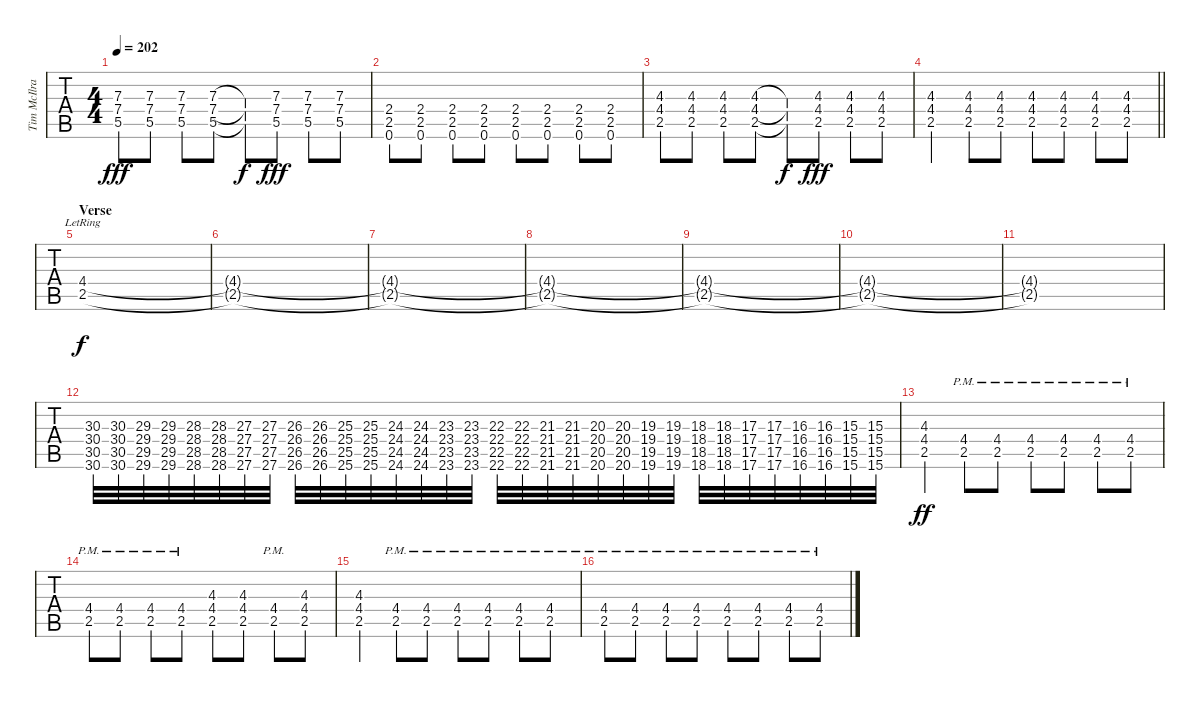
\track ("Tim McIlrath - Guitar One" "Tim McIlra") {instrument distortionguitar}
\staff {tabs}
\tuning (E4 B3 G3 D3 A2 E2) {hide}
\ts (4 4)
\tempo 202
\clef g2
\ks c
(7.3 7.4 5.5).8{dy fff} (7.3 7.4 5.5).8 (7.3 7.4 5.5).8 (7.3 7.4 5.5).8 (7.3{t} 7.4{t} 5.5{t}).8{dy f} (7.3 7.4 5.5).8{dy fff} (7.3 7.4 5.5).8 (7.3 7.4 5.5).8 |
(2.4 2.5 0.6).8 (2.4 2.5 0.6).8 (2.4 2.5 0.6).8 (2.4 2.5 0.6).8 (2.4 2.5 0.6).8 (2.4 2.5 0.6).8 (2.4 2.5 0.6).8 (2.4 2.5 0.6).8 |
(4.3 4.4 2.5).8 (4.3 4.4 2.5).8 (4.3 4.4 2.5).8 (4.3 4.4 2.5).8 (4.3{t} 4.4{t} 2.5{t}).8{dy f} (4.3 4.4 2.5).8{dy fff} (4.3 4.4 2.5).8 (4.3 4.4 2.5).8 |
\barLineRight lightlight
(4.3 4.4 2.5).4 (4.3 4.4 2.5).8 (4.3 4.4 2.5).8 (4.3 4.4 2.5).8 (4.3 4.4 2.5).8 (4.3 4.4 2.5).8 (4.3 4.4 2.5).8 |
\section ("" "Verse")
(4.4{lr} 2.5{lr}).1{dy f balance 16} |
(4.4{t} 2.5{t}).1 |
(4.4{t} 2.5{t}).1 |
(4.4{t} 2.5{t}).1 |
(4.4{t} 2.5{t}).1 |
(4.4{t} 2.5{t}).1 |
(4.4{t} 2.5{t}).1 |
(30.3 30.4 30.5 30.6).32 (30.3 30.4 30.5 30.6).32 (29.3 29.4 29.5 29.6).32 (29.3 29.4 29.5 29.6).32 (28.3 28.4 28.5 28.6).32 (28.3 28.4 28.5 28.6).32 (27.3 27.4 27.5 27.6).32 (27.3 27.4 27.5 27.6).32 (26.3 26.4 26.5 26.6).32 (26.3 26.4 26.5 26.6).32 (25.3 25.4 25.5 25.6).32 (25.3 25.4 25.5 25.6).32 (24.3 24.4 24.5 24.6).32 (24.3 24.4 24.5 24.6).32 (23.3 23.4 23.5 23.6).32 (23.3 23.4 23.5 23.6).32 (22.3 22.4 22.5 22.6).32 (22.3 22.4 22.5 22.6).32 (21.3 21.4 21.5 21.6).32 (21.3 21.4 21.5 21.6).32 (20.3 20.4 20.5 20.6).32 (20.3 20.4 20.5 20.6).32 (19.3 19.4 19.5 19.6).32 (19.3 19.4 19.5 19.6).32 (18.3 18.4 18.5 18.6).32 (18.3 18.4 18.5 18.6).32 (17.3 17.4 17.5 17.6).32 (17.3 17.4 17.5 17.6).32 (16.3 16.4 16.5 16.6).32 (16.3 16.4 16.5 16.6).32 (15.3 15.4 15.5 15.6).32 (15.3 15.4 15.5 15.6).32 |
(4.3 4.4 2.5).4{dy ff} (4.4{pm} 2.5{pm}).8 (4.4{pm} 2.5{pm}).8 (4.4{pm} 2.5{pm}).8 (4.4{pm} 2.5{pm}).8 (4.4{pm} 2.5{pm}).8 (4.4{pm} 2.5{pm}).8 |
(4.4{pm} 2.5{pm}).8 (4.4{pm} 2.5{pm}).8 (4.4{pm} 2.5{pm}).8 (4.4{pm} 2.5{pm}).8 (4.3 4.4 2.5).8 (4.3 4.4 2.5).8 (4.4{pm} 2.5{pm}).8 (4.3 4.4 2.5).8 |
(4.3 4.4 2.5).4 (4.4{pm} 2.5{pm}).8 (4.4{pm} 2.5{pm}).8 (4.4{pm} 2.5{pm}).8 (4.4{pm} 2.5{pm}).8 (4.4{pm} 2.5{pm}).8 (4.4{pm} 2.5{pm}).8 |
(4.4{pm} 2.5{pm}).8 (4.4{pm} 2.5{pm}).8 (4.4{pm} 2.5{pm}).8 (4.4{pm} 2.5{pm}).8 (4.4{pm} 2.5{pm}).8 (4.4{pm} 2.5{pm}).8 (4.4{pm} 2.5{pm}).8 (4.4{pm} 2.5{pm}).8
